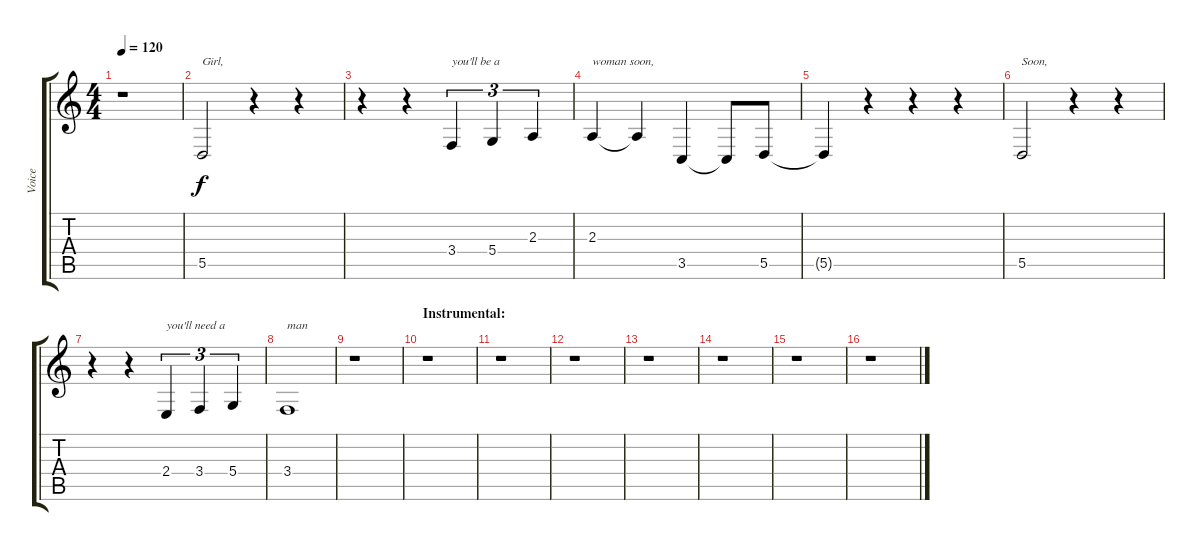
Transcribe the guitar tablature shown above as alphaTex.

\track ("Voice" "Voice") {instrument cello}
\staff {score tabs}
\tuning (E4 B3 G3 D3 A2 E2) {hide}
\ts (4 4)
\tempo 120
\clef g2
\ks c
r.1{dy f} |
5.5.2{txt "Girl,"} r.4 r.4 |
r.4 r.4 3.4.4{tu (3 2) txt "you'll be a"} 5.4.4{tu (3 2)} 2.3.4{tu (3 2)} |
2.3.4{txt "woman soon,"} 2.3{t}.4 3.5.4 3.5{t}.8 5.5.8 |
5.5{t}.4 r.4 r.4 r.4 |
5.5.2{txt "Soon,"} r.4 r.4 |
r.4 r.4 2.4.4{tu (3 2) txt "you'll need a"} 3.4.4{tu (3 2)} 5.4.4{tu (3 2)} |
3.4.1{txt "man"} |
r.1 |
\section ("" "Instrumental:")
r.1 |
r.1 |
r.1 |
r.1 |
r.1 |
r.1 |
r.1
